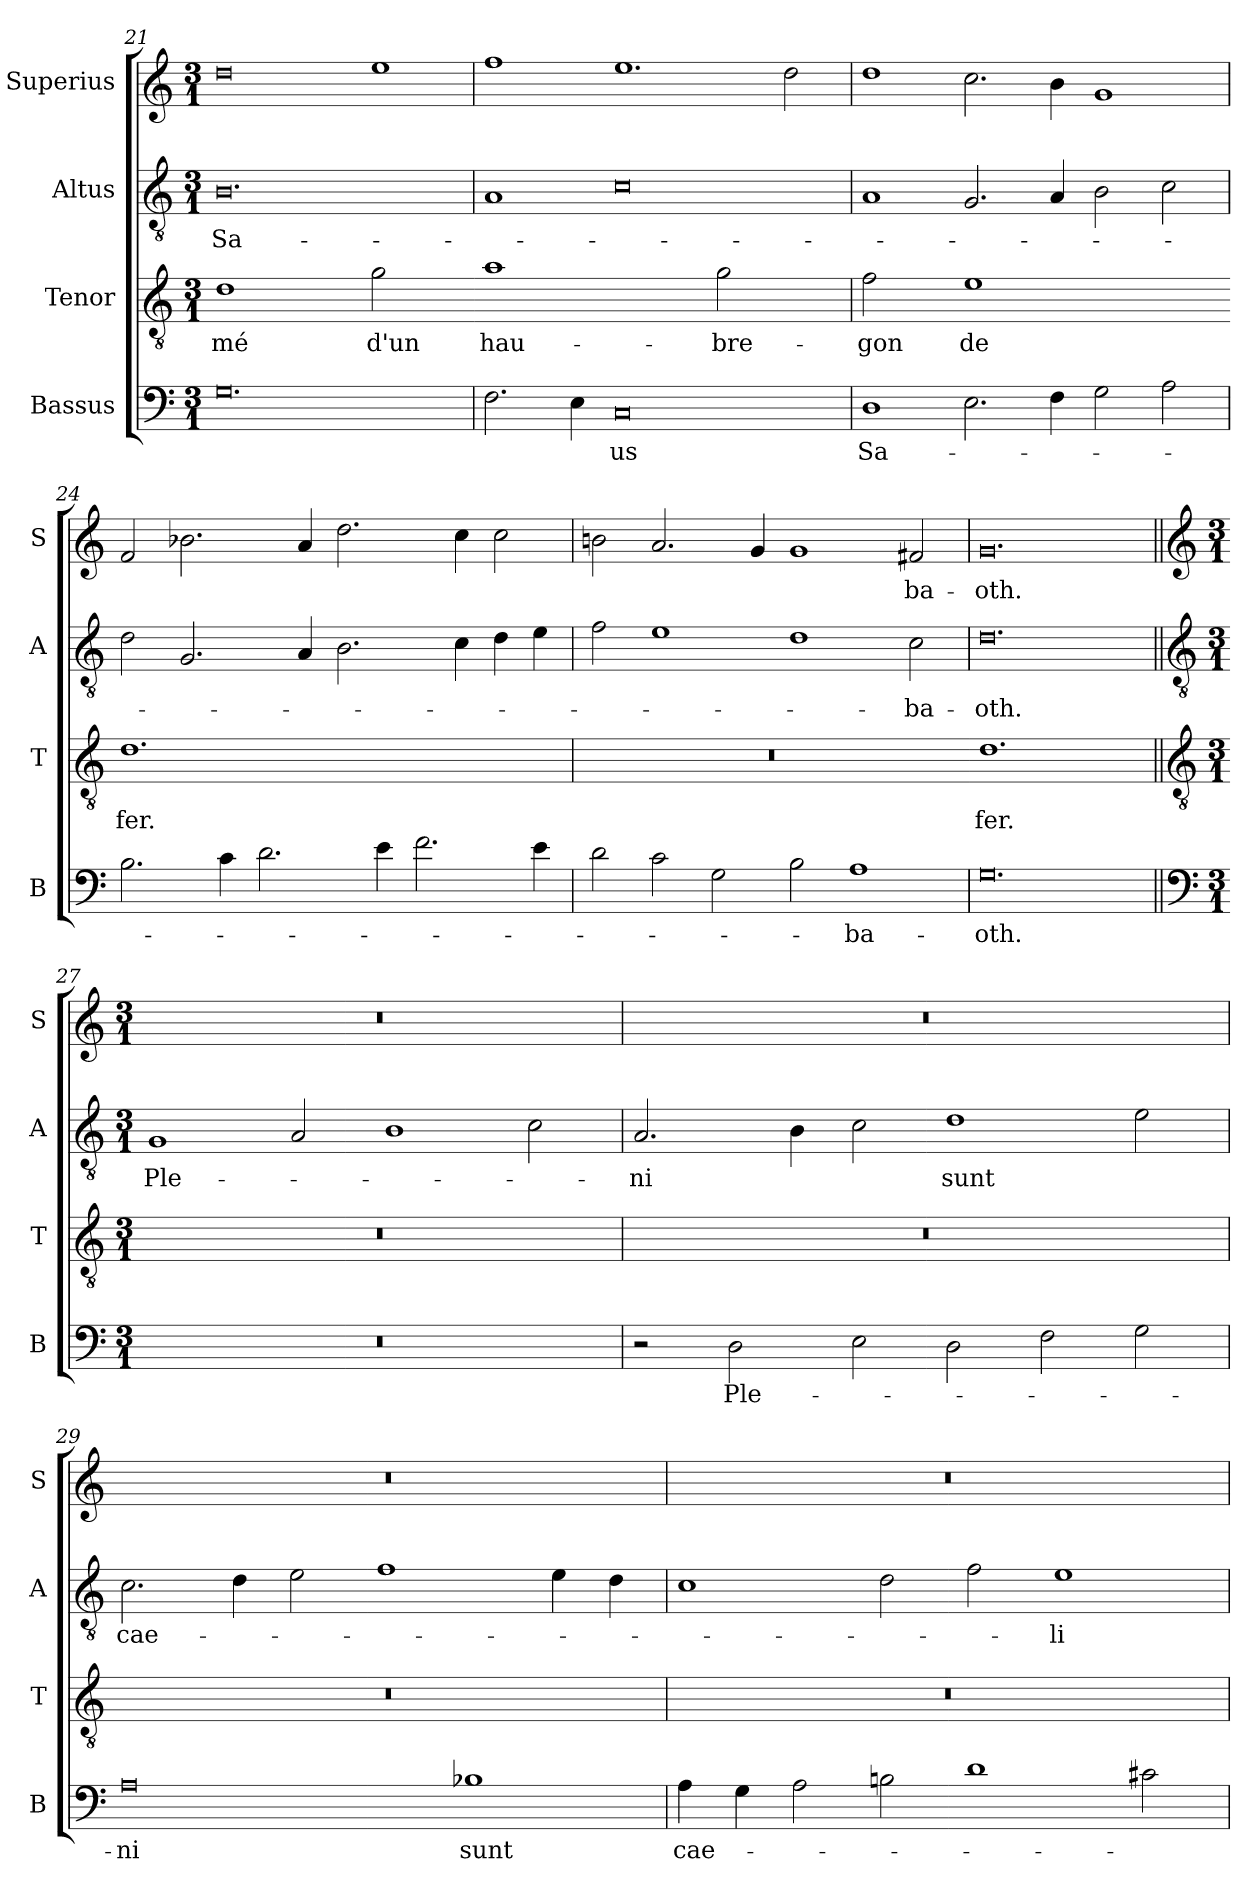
**kern	**text	**kern	**text	**kern	**text	**kern	**text
*part4	*part4	*part3	*part3	*part2	*part2	*part1	*part1
*staff4	*staff4	*staff3	*staff3	*staff2	*staff2	*staff1	*staff1
*I"Bassus	*	*I"Tenor	*	*I"Altus	*	*I"Superius	*
*I'B	*	*I'T	*	*I'A	*	*I'S	*
*clefF4	*	*clefGv2	*	*clefGv2	*	*clefG2	*
*k[]	*	*k[]	*	*k[]	*	*k[]	*
*M3/1	*	*M3/1	*	*M3/1	*	*M3/1	*
=21	=21	=21	=21	=21	=21	=21	=21
!	!	!LO:N:vis=1	!	!	!	!	!
0.G	.	0d	-mé	0.B	Sa-	0dd	.
!	!	!LO:N:vis=2	!	!	!	!	!
.	.	1g	d'un	.	.	1ee	.
=22	=22	=22-	=22	=22	=22	=22	=22
!	!	!LO:N:vis=1	!	!	!	!	!
2.F\	.	0a	hau-	1A	.	1ff	.
4E\	.	.	.	.	.	.	.
0C	-us	.	.	0c	.	1.ee	.
!	!	!LO:N:vis=2	!	!	!	!	!
.	.	1g	-bre-	.	.	.	.
.	.	.	.	.	.	2dd\	.
=23	=23	=23	=23	=23	=23	=23	=23
!	!	!LO:N:vis=2	!	!	!	!	!
1D	Sa-	1f	-gon	1A	.	1dd	.
!	!	!LO:N:vis=1	!	!	!	!	!
2.E\	.	0e	de	2.G/	.	2.cc\	.
4F\	.	.	.	4A/	.	4b\	.
2G\	.	.	.	2B\	.	1g	.
2A\	.	.	.	2c\	.	.	.
=24	=24	=24-	=24	=24	=24	=24	=24
!	!	!LO:N:vis=1.	!	!	!	!	!
2.B\	.	0.d	fer.	2d\	.	2f/	.
.	.	.	.	2.G/	.	2.b-X\	.
4c\	.	.	.	.	.	.	.
2.d\	.	.	.	.	.	.	.
.	.	.	.	4A/	.	4a/	.
.	.	.	.	2.B\	.	2.dd\	.
4e\	.	.	.	.	.	.	.
2.f\	.	.	.	.	.	.	.
.	.	.	.	4c\	.	4cc\	.
.	.	.	.	4d\	.	2cc\	.
4e\	.	.	.	4e\	.	.	.
=25	=25	=25	=25	=25	=25	=25	=25
!	!	!LO:N:vis=1.	!	!	!	!	!
2d\	.	0.r	.	2f\	.	2bn\	.
2c\	.	.	.	1e	.	2.a/	.
2G\	.	.	.	.	.	.	.
.	.	.	.	.	.	4g/	.
2B\	.	.	.	1d	.	1g	.
1A	-ba-	.	.	.	.	.	.
.	.	.	.	2c\	-ba-	2f#X/	-ba-
=26	=26	=26-	=26	=26	=26	=26	=26
!	!	!LO:N:vis=1.	!	!	!	!	!
0.G\	-oth.	0.d	fer.	0.d\	-oth.	0.g/	-oth.
!!LO:LB:g=z
=27||	=27||	=27||	=27||	=27||	=27||	=27||	=27||
*clefF4	*	*clefGv2	*	*clefGv2	*	*clefG2	*
*k[]	*	*k[]	*	*k[]	*	*k[]	*
*M3/1	*	*M3/1	*	*M3/1	*	*M3/1	*
0.r	.	0.r	.	1G	Ple-	0.r	.
.	.	.	.	2A/	.	.	.
.	.	.	.	1B	.	.	.
.	.	.	.	2c\	.	.	.
=28	=28	=28	=28	=28	=28	=28	=28
2r	.	0.r	.	2.A/	-ni	0.r	.
2D\	Ple-	.	.	.	.	.	.
.	.	.	.	4B\	.	.	.
2E\	.	.	.	2c\	.	.	.
2D\	.	.	.	1d	sunt	.	.
2F\	.	.	.	.	.	.	.
2G\	.	.	.	2e\	.	.	.
=29	=29	=29	=29	=29	=29	=29	=29
0A	-ni	0.r	.	2.c\	cae-	0.r	.
.	.	.	.	4d\	.	.	.
.	.	.	.	2e\	.	.	.
.	.	.	.	1f	.	.	.
1B-X	sunt	.	.	.	.	.	.
.	.	.	.	4e\	.	.	.
.	.	.	.	4d\	.	.	.
=30	=30	=30	=30	=30	=30	=30	=30
4A\	cae-	0.r	.	1c	.	0.r	.
4G\	.	.	.	.	.	.	.
2A\	.	.	.	.	.	.	.
2Bn\	.	.	.	2d\	.	.	.
1d	.	.	.	2f\	.	.	.
.	.	.	.	1e	-li	.	.
2c#X\	.	.	.	.	.	.	.
=	=	=	=	=	=	=	=
*-	*-	*-	*-	*-	*-	*-	*-
